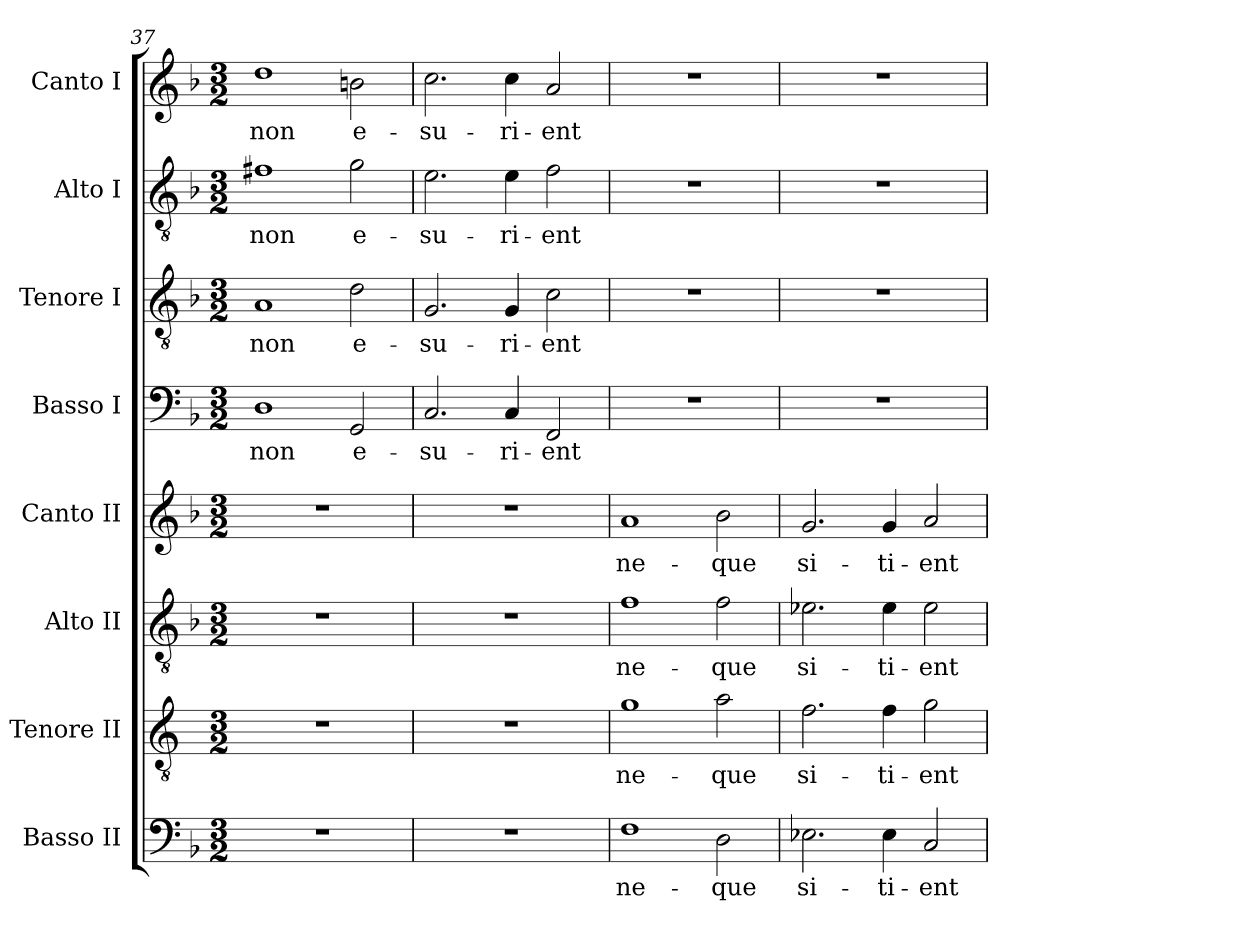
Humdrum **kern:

**kern	**text	**kern	**text	**kern	**text	**kern	**text	**kern	**text	**kern	**text	**kern	**text	**kern	**text
*part8	*part8	*part7	*part7	*part6	*part6	*part5	*part5	*part4	*part4	*part3	*part3	*part2	*part2	*part1	*part1
*staff8	*staff8	*staff7	*staff7	*staff6	*staff6	*staff5	*staff5	*staff4	*staff4	*staff3	*staff3	*staff2	*staff2	*staff1	*staff1
*I"Basso II	*	*I"Tenore II	*	*I"Alto II	*	*I"Canto II	*	*I"Basso I	*	*I"Tenore I	*	*I"Alto I	*	*I"Canto I	*
*clefF4	*	*clefGv2	*	*clefGv2	*	*clefG2	*	*clefF4	*	*clefGv2	*	*clefGv2	*	*clefG2	*
*	*	*ITrd4c7	*	*	*	*	*	*	*	*	*	*	*	*	*
*k[b-]	*	*k[b-]	*	*k[b-]	*	*k[b-]	*	*k[b-]	*	*k[b-]	*	*k[b-]	*	*k[b-]	*
*d:	*	*d:	*	*d:	*	*d:	*	*d:	*	*d:	*	*d:	*	*d:	*
*M3/2	*	*M3/2	*	*M3/2	*	*M3/2	*	*M3/2	*	*M3/2	*	*M3/2	*	*M3/2	*
=37	=37	=37	=37	=37	=37	=37	=37	=37	=37	=37	=37	=37	=37	=37	=37
!	!	!	!	!	!	!	!	!	!LO:LY:b	!	!LO:LY:b	!	!LO:LY:b	!	!LO:LY:b
1.r	.	1.r	.	1.r	.	1.r	.	1D	non	1A	non	1f#X	non	1dd	non
!	!	!	!	!	!	!	!	!	!LO:LY:b	!	!LO:LY:b	!	!LO:LY:b	!	!LO:LY:b
.	.	.	.	.	.	.	.	2GG/	e-	2d\	e-	2g\	e-	2bn\	e-
!!LO:PB:g=z
=38	=38	=38	=38	=38	=38	=38	=38	=38	=38	=38	=38	=38	=38	=38	=38
!	!	!	!	!	!	!	!	!	!LO:LY:b	!	!LO:LY:b	!	!LO:LY:b	!	!LO:LY:b
1.r	.	1.r	.	1.r	.	1.r	.	2.C/	-su-	2.G/	-su-	2.e\	-su-	2.cc\	-su-
!	!	!	!	!	!	!	!	!	!LO:LY:b	!	!LO:LY:b	!	!LO:LY:b	!	!LO:LY:b
.	.	.	.	.	.	.	.	4C/	-ri-	4G/	-ri-	4e\	-ri-	4cc\	-ri-
!	!	!	!	!	!	!	!	!	!LO:LY:b	!	!LO:LY:b	!	!LO:LY:b	!	!LO:LY:b
.	.	.	.	.	.	.	.	2FF/	-ent	2c\	-ent	2f\	-ent	2a/	-ent
=39	=39	=39	=39	=39	=39	=39	=39	=39	=39	=39	=39	=39	=39	=39	=39
!	!LO:LY:b	!	!LO:LY:b	!	!LO:LY:b	!	!LO:LY:b	!	!	!	!	!	!	!	!
1F	ne-	1c	ne-	1f	ne-	1a	ne-	1.r	.	1.r	.	1.r	.	1.r	.
!	!LO:LY:b	!	!LO:LY:b	!	!LO:LY:b	!	!LO:LY:b	!	!	!	!	!	!	!	!
2D\	-que	2d\	-que	2f\	-que	2b-\	-que	.	.	.	.	.	.	.	.
=40	=40	=40	=40	=40	=40	=40	=40	=40	=40	=40	=40	=40	=40	=40	=40
!	!LO:LY:b	!	!LO:LY:b	!	!LO:LY:b	!	!LO:LY:b	!	!	!	!	!	!	!	!
2.E-X\	si-	2.B-\	si-	2.e-X\	si-	2.g/	si-	1.r	.	1.r	.	1.r	.	1.r	.
!	!LO:LY:b	!	!LO:LY:b	!	!LO:LY:b	!	!LO:LY:b	!	!	!	!	!	!	!	!
4E-\	-ti-	4B-\	-ti-	4e-\	-ti-	4g/	-ti-	.	.	.	.	.	.	.	.
!	!LO:LY:b	!	!LO:LY:b	!	!LO:LY:b	!	!LO:LY:b	!	!	!	!	!	!	!	!
2C/	-ent	2c\	-ent	2e-\	-ent	2a/	-ent	.	.	.	.	.	.	.	.
=	=	=	=	=	=	=	=	=	=	=	=	=	=	=	=
*-	*-	*-	*-	*-	*-	*-	*-	*-	*-	*-	*-	*-	*-	*-	*-
